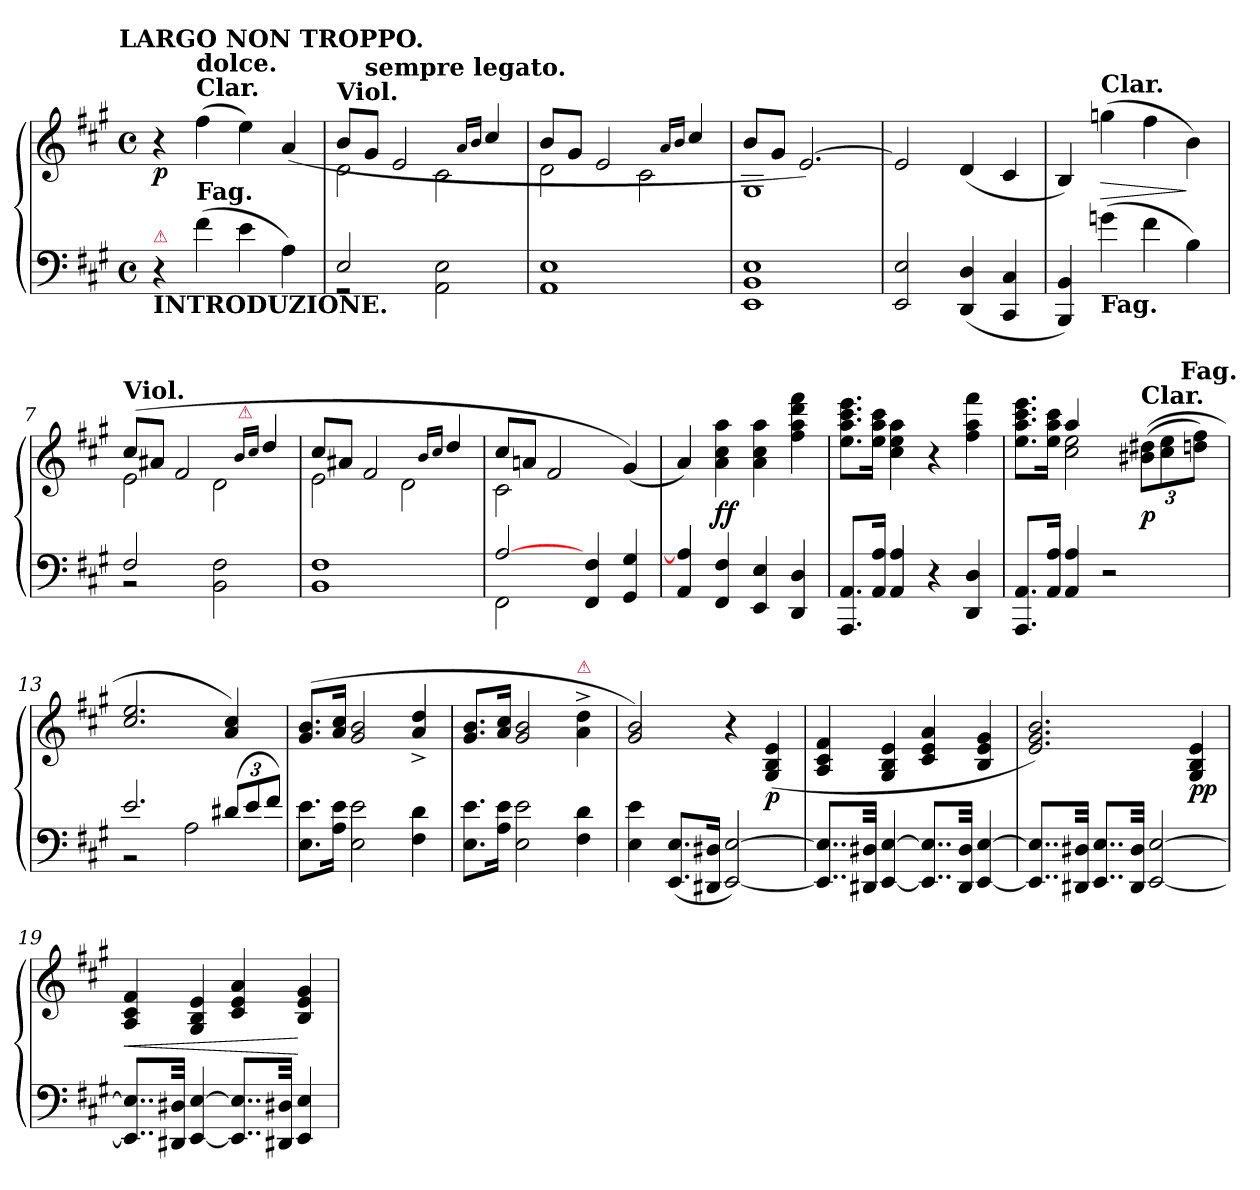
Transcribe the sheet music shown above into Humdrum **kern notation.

**kern	**kern	**dynam
*part1	*part1	*part1
*staff2	*staff1	*staff1/2
*clefF4	*clefG2	*
*k[f#c#g#]	*k[f#c#g#]	*
*A:	*A:	*
!!LO:TX:omd:t=LARGO NON TROPPO.
*M4/4	*M4/4	*
*met(c)	*met(c)	*
*MM84	*MM84	*
=1	=1	=1
!LO:TX:b:B:t=INTRODUZIONE.	!	!
!LO:TX:a:color=crimson:t=⚠	!	!
4r	4r	p
!	!LO:TX:a:B:t=Clar.	!
!	!LO:TX:a:B:t=dolce.	!
!LO:TX:a:B:t=Fag.	!	!
(>4f#!	(>4ff#!	.
4e!	4ee!)	.
4A!)	(>4a!/	.
=2	=2	=2
*^	*^	*
!	!	!LO:TX:a:B:t=Viol.	!	!
2E!	2rGG	8b!L	2d!	.
!	!	!LO:TX:a:B:t=sempre legato.	!	!
.	.	8g#!J	.	.
.	.	2e!	.	.
2ryy	2AA!\ 2E!\	.	2c#!	.
.	.	16qqa!/LL	.	.
.	.	16qqb!/JJ	.	.
.	.	4cc#!	.	.
*v	*v	*	*	*
=3	=3	=3	=3
1AA! 1E!	8b!L	2d!	.
.	8g#!J	.	.
.	2e!	.	.
.	.	2c#!	.
.	16qqa!/LL	.	.
.	16qqb!/JJ	.	.
.	4cc#!	.	.
=4	=4	=4	=4
1EE!\ 1BB!\ 1E!\	8b!L	1G#!/	.
.	8g#!J	.	.
.	[2.e!)	.	.
*	*v	*v	*
=5	=5	=5
2EE! 2E!	2e!]	.
(<4DD! 4D!	(<4d!	.
4CC#! 4C#!	4c#!	.
=6	=6	=6
4BBB! 4BB!)	4B!)	.
!	!LO:TX:a:B:t=Clar.	!
!LO:TX:b:B:t=Fag.	!	!
(>4gn!	(>4ggn!	>
4f#!	4ff#!	.
4B!)	4b!)	]
=7	=7	=7
*^	*^	*
!	!	!LO:TX:a:B:t=Viol.	!	!
*	*	*	*^	*
2F#!	2rBB	(>8cc#!L	2e!	2ryy	.
.	.	8a#X!J	.	.	.
.	.	2f#!	.	.	.
2rcyy	2BB! 2F#!	.	2d!	8ryy	.
!	!	!	!	!LO:TX:a:color=crimson:t=⚠	!
.	.	.	.	4.ryy	.
.	.	16qqb!/LL	.	.	.
.	.	16qqcc#!/JJ	.	.	.
.	.	4dd!	.	.	.
*v	*v	*	*	*	*
*	*	*v	*v	*
=8	=8	=8	=8
1BB! 1F#!	8cc#!L	2e!	.
.	8a#X!J	.	.
.	2f#!	.	.
.	.	2d!	.
.	16qqb!/LL	.	.
.	16qqcc#!/JJ	.	.
.	4dd!	.	.
=9	=9	=9	=9
*^	*	*	*
[>2A!	2FF#!	8cc#!L	2c#!	.
.	.	8an!J	.	.
.	.	2f#!	.	.
4FF#! 4F#!	2ryy	.	2ryy	.
4GG#! 4G#!	.	(<4g#!)	.	.
*v	*v	*	*	*
*	*v	*v	*
=10	=10	=10
4AA!/ 4A!]/	4a!)	.
4FF#! 4F#!	4a! 4cc#! 4aa!	ff
4EE! 4E!	4a! 4cc#! 4aa!	.
4DD! 4D!	4ff#! 4aa! 4ddd! 4fff#!	.
=11	=11	=11
8.AAA! 8.AA!L	8.ee!\ 8.aa!\ 8.ccc#!\ 8.eee!\L	.
16AA! 16A!Jk	16ee! 16aa! 16ccc#!Jk	.
4AA!/ 4A!/	4cc#! 4ee! 4aa!	.
4r	4r	.
4DD! 4D!	4ff#! 4aa! 4fff#!	.
=12	=12	=12
*	*^	*
8.AAA! 8.AA!L	4ryy	8.ee!\ 8.aa!\ 8.ccc#!\ 8.eee!\L	.
16AA! 16A!Jk	.	16ee! 16aa! 16ccc#!Jk	.
4AA!/ 4A!/	4aa!	2cc#! 2ee!	.
2r	2ryy	.	.
!	!	!LO:TX:a:B:t=Clar.	!
.	.	(>(>12b#X!\ 12dd#X!\L	p
.	.	12cc#!\ 12ee!\	.
!	!	!LO:TX:a:B:t=Fag.	!
.	.	12ddn!\ 12ff#!\J)	.
*	*v	*v	*
=13	=13	=13
*^	*	*
2.e!	2r	2.cc#!/ 2.ee!/	.
.	2A!	.	.
(<12d#X!L	.	4a!/ 4cc#!/)	.
12e!	.	.	.
12f#!J)	.	.	.
*v	*v	*	*
=14	=14	=14
8.E!\ 8.e!\L	(>8.g#!/ 8.b!/L	.
16A! 16e!Jk	16a!/ 16cc#!/Jk	.
2E! 2e!	2g#!/ 2b!/	.
4F#! 4d!	4a!^</ 4dd!^</	.
=15	=15	=15
8.E!\ 8.e!\L	8.g#!/ 8.b!/L	.
16A! 16e!Jk	16a! 16cc#!Jk	.
2E! 2e!	2g#!/ 2b!/	.
!	!LO:TX:a:color=crimson:t=⚠	!
4F#! 4d!	4a!^< 4dd!^<	.
=16	=16	=16
4E! 4e!	2g#!/ 2b!/)	.
(<8.EE! 8.E!L	.	.
16DD#X! 16D#X!Jk	.	.
[2EE! [2E!)	4r	.
.	(>4G#! 4B! 4e!	p
=17	=17	=17
8..EE!] 8..E!]L	4A! 4c#! 4f#!	.
32DD#X! 32D#X!Jkk	.	.
[4EE! [4E!	4G#! 4B! 4e!	.
8..EE!] 8..E!]L	4c#! 4e! 4a!	.
32DD#! 32D#!Jkk	.	.
[4EE! [4E!	4B! 4e! 4g#!	.
=18	=18	=18
8..EE!] 8..E!]L	2.e! 2.g#! 2.b!)	.
32DD#X! 32D#X!Jkk	.	.
8..EE! 8..E!L	.	.
32DD#! 32D#!Jkk	.	.
[2EE! [2E!	.	.
.	4G#! 4B! 4e!	pp
=19	=19	=19
8..EE!] 8..E!]L	4A! 4c#! 4f#!	<
32DD#X! 32D#X!Jkk	.	.
[4EE! [4E!	4G#! 4B! 4e!	.
8..EE!] 8..E!]L	4c#! 4e! 4a!	.
32DD#X! 32D#X!Jkk	.	.
4EE! 4E!	4B! 4e! 4g#!	[
=	=	=
*-	*-	*-
